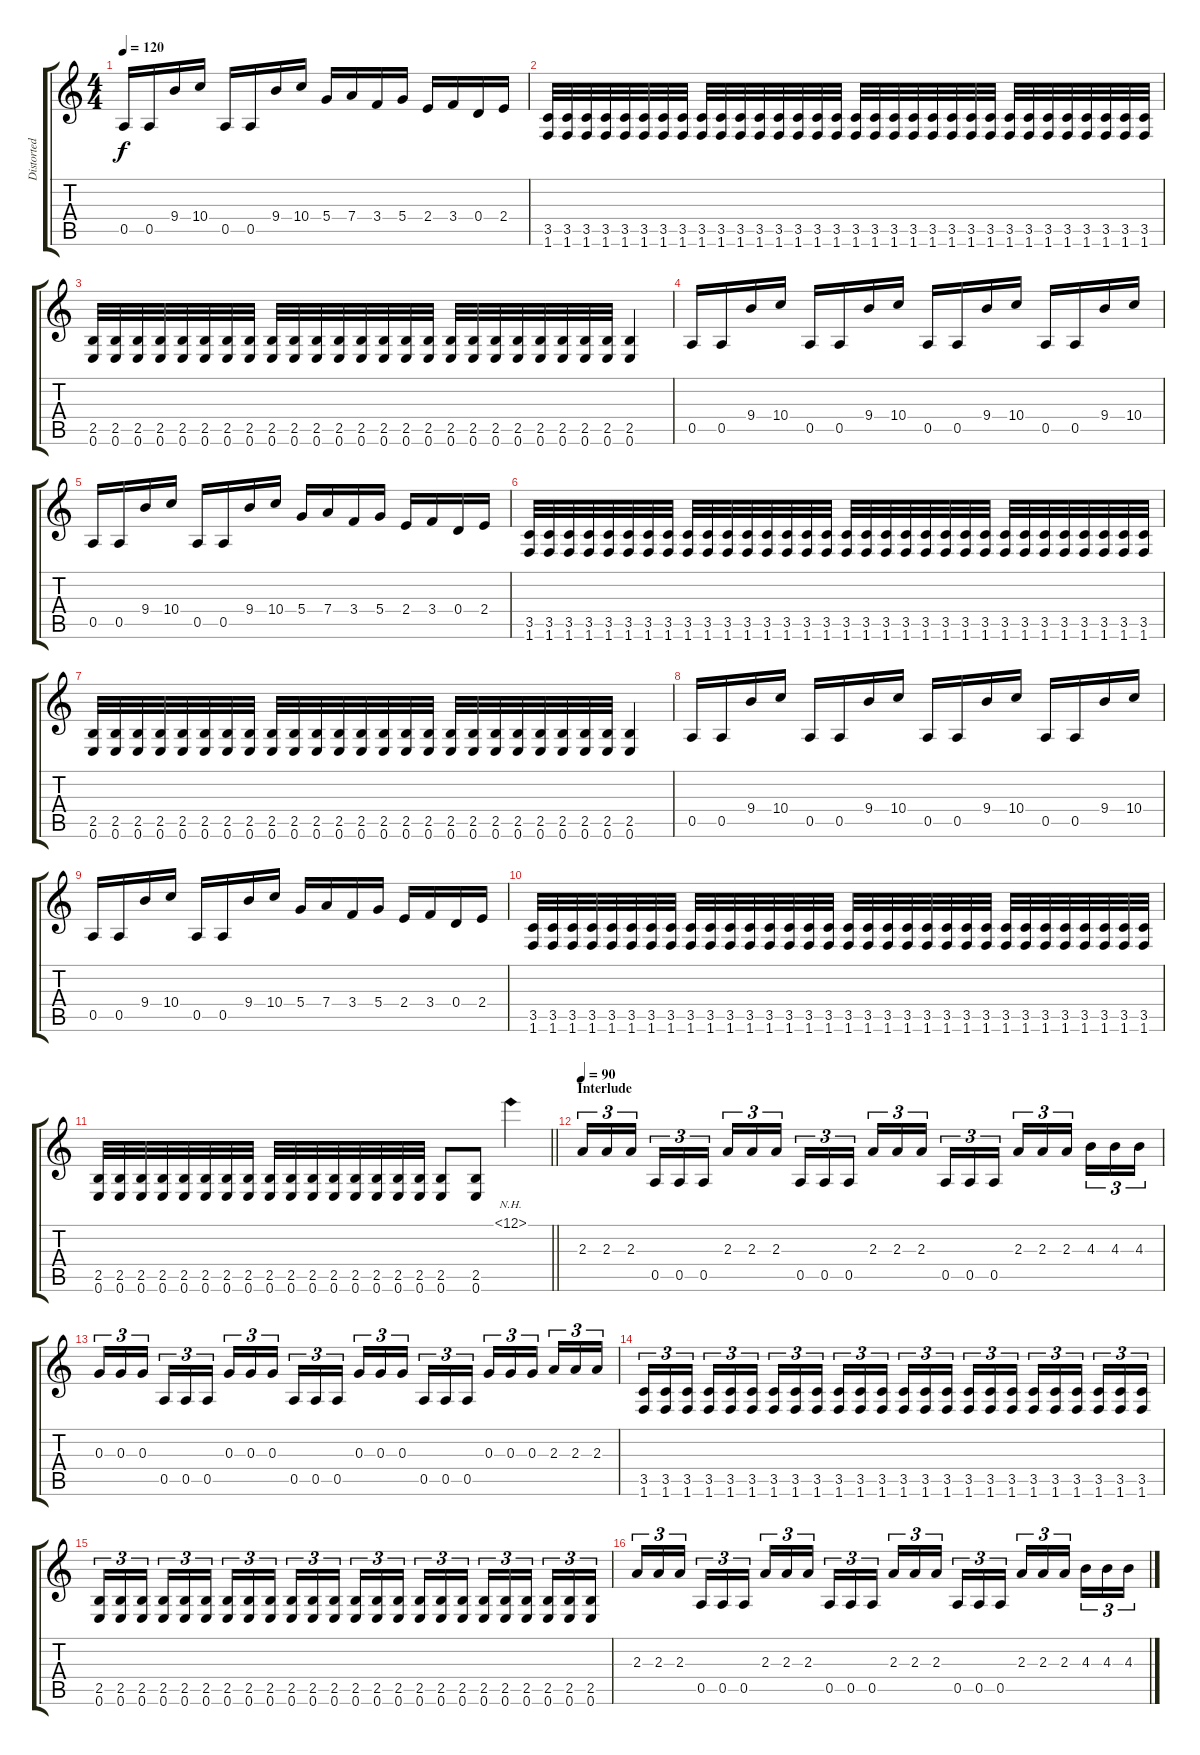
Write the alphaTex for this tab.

\track ("Distorted Rhythm" "Distorted ") {instrument distortionguitar}
\staff {score tabs}
\tuning (E4 B3 G3 D3 A2 E2) {hide}
\ts (4 4)
\tempo 120
\clef g2
\ks c
0.5.16{dy f} 0.5.16 9.4.16 10.4.16 0.5.16 0.5.16 9.4.16 10.4.16 5.4.16 7.4.16 3.4.16 5.4.16 2.4.16 3.4.16 0.4.16 2.4.16 |
(3.5 1.6).32 (3.5 1.6).32 (3.5 1.6).32 (3.5 1.6).32 (3.5 1.6).32 (3.5 1.6).32 (3.5 1.6).32 (3.5 1.6).32 (3.5 1.6).32 (3.5 1.6).32 (3.5 1.6).32 (3.5 1.6).32 (3.5 1.6).32 (3.5 1.6).32 (3.5 1.6).32 (3.5 1.6).32 (3.5 1.6).32 (3.5 1.6).32 (3.5 1.6).32 (3.5 1.6).32 (3.5 1.6).32 (3.5 1.6).32 (3.5 1.6).32 (3.5 1.6).32 (3.5 1.6).32 (3.5 1.6).32 (3.5 1.6).32 (3.5 1.6).32 (3.5 1.6).32 (3.5 1.6).32 (3.5 1.6).32 (3.5 1.6).32 |
(2.5 0.6).32 (2.5 0.6).32 (2.5 0.6).32 (2.5 0.6).32 (2.5 0.6).32 (2.5 0.6).32 (2.5 0.6).32 (2.5 0.6).32 (2.5 0.6).32 (2.5 0.6).32 (2.5 0.6).32 (2.5 0.6).32 (2.5 0.6).32 (2.5 0.6).32 (2.5 0.6).32 (2.5 0.6).32 (2.5 0.6).32 (2.5 0.6).32 (2.5 0.6).32 (2.5 0.6).32 (2.5 0.6).32 (2.5 0.6).32 (2.5 0.6).32 (2.5 0.6).32 (2.5 0.6).4 |
0.5.16 0.5.16 9.4.16 10.4.16 0.5.16 0.5.16 9.4.16 10.4.16 0.5.16 0.5.16 9.4.16 10.4.16 0.5.16 0.5.16 9.4.16 10.4.16 |
0.5.16 0.5.16 9.4.16 10.4.16 0.5.16 0.5.16 9.4.16 10.4.16 5.4.16 7.4.16 3.4.16 5.4.16 2.4.16 3.4.16 0.4.16 2.4.16 |
(3.5 1.6).32 (3.5 1.6).32 (3.5 1.6).32 (3.5 1.6).32 (3.5 1.6).32 (3.5 1.6).32 (3.5 1.6).32 (3.5 1.6).32 (3.5 1.6).32 (3.5 1.6).32 (3.5 1.6).32 (3.5 1.6).32 (3.5 1.6).32 (3.5 1.6).32 (3.5 1.6).32 (3.5 1.6).32 (3.5 1.6).32 (3.5 1.6).32 (3.5 1.6).32 (3.5 1.6).32 (3.5 1.6).32 (3.5 1.6).32 (3.5 1.6).32 (3.5 1.6).32 (3.5 1.6).32 (3.5 1.6).32 (3.5 1.6).32 (3.5 1.6).32 (3.5 1.6).32 (3.5 1.6).32 (3.5 1.6).32 (3.5 1.6).32 |
(2.5 0.6).32 (2.5 0.6).32 (2.5 0.6).32 (2.5 0.6).32 (2.5 0.6).32 (2.5 0.6).32 (2.5 0.6).32 (2.5 0.6).32 (2.5 0.6).32 (2.5 0.6).32 (2.5 0.6).32 (2.5 0.6).32 (2.5 0.6).32 (2.5 0.6).32 (2.5 0.6).32 (2.5 0.6).32 (2.5 0.6).32 (2.5 0.6).32 (2.5 0.6).32 (2.5 0.6).32 (2.5 0.6).32 (2.5 0.6).32 (2.5 0.6).32 (2.5 0.6).32 (2.5 0.6).4 |
0.5.16 0.5.16 9.4.16 10.4.16 0.5.16 0.5.16 9.4.16 10.4.16 0.5.16 0.5.16 9.4.16 10.4.16 0.5.16 0.5.16 9.4.16 10.4.16 |
0.5.16 0.5.16 9.4.16 10.4.16 0.5.16 0.5.16 9.4.16 10.4.16 5.4.16 7.4.16 3.4.16 5.4.16 2.4.16 3.4.16 0.4.16 2.4.16 |
(3.5 1.6).32 (3.5 1.6).32 (3.5 1.6).32 (3.5 1.6).32 (3.5 1.6).32 (3.5 1.6).32 (3.5 1.6).32 (3.5 1.6).32 (3.5 1.6).32 (3.5 1.6).32 (3.5 1.6).32 (3.5 1.6).32 (3.5 1.6).32 (3.5 1.6).32 (3.5 1.6).32 (3.5 1.6).32 (3.5 1.6).32 (3.5 1.6).32 (3.5 1.6).32 (3.5 1.6).32 (3.5 1.6).32 (3.5 1.6).32 (3.5 1.6).32 (3.5 1.6).32 (3.5 1.6).32 (3.5 1.6).32 (3.5 1.6).32 (3.5 1.6).32 (3.5 1.6).32 (3.5 1.6).32 (3.5 1.6).32 (3.5 1.6).32 |
\barLineRight lightlight
(2.5 0.6).32 (2.5 0.6).32 (2.5 0.6).32 (2.5 0.6).32 (2.5 0.6).32 (2.5 0.6).32 (2.5 0.6).32 (2.5 0.6).32 (2.5 0.6).32 (2.5 0.6).32 (2.5 0.6).32 (2.5 0.6).32 (2.5 0.6).32 (2.5 0.6).32 (2.5 0.6).32 (2.5 0.6).32 (2.5 0.6).8 (2.5 0.6).8 12.1{nh}.4 |
\section ("" "Interlude")
\tempo 90
2.3.16{tu (3 2)} 2.3.16{tu (3 2)} 2.3.16{tu (3 2) beam splitsecondary} 0.5.16{tu (3 2)} 0.5.16{tu (3 2)} 0.5.16{tu (3 2)} 2.3.16{tu (3 2)} 2.3.16{tu (3 2)} 2.3.16{tu (3 2) beam splitsecondary} 0.5.16{tu (3 2)} 0.5.16{tu (3 2)} 0.5.16{tu (3 2)} 2.3.16{tu (3 2)} 2.3.16{tu (3 2)} 2.3.16{tu (3 2) beam splitsecondary} 0.5.16{tu (3 2)} 0.5.16{tu (3 2)} 0.5.16{tu (3 2)} 2.3.16{tu (3 2)} 2.3.16{tu (3 2)} 2.3.16{tu (3 2) beam splitsecondary} 4.3.16{tu (3 2)} 4.3.16{tu (3 2)} 4.3.16{tu (3 2)} |
0.3.16{tu (3 2)} 0.3.16{tu (3 2)} 0.3.16{tu (3 2) beam splitsecondary} 0.5.16{tu (3 2)} 0.5.16{tu (3 2)} 0.5.16{tu (3 2)} 0.3.16{tu (3 2)} 0.3.16{tu (3 2)} 0.3.16{tu (3 2) beam splitsecondary} 0.5.16{tu (3 2)} 0.5.16{tu (3 2)} 0.5.16{tu (3 2)} 0.3.16{tu (3 2)} 0.3.16{tu (3 2)} 0.3.16{tu (3 2) beam splitsecondary} 0.5.16{tu (3 2)} 0.5.16{tu (3 2)} 0.5.16{tu (3 2)} 0.3.16{tu (3 2)} 0.3.16{tu (3 2)} 0.3.16{tu (3 2) beam splitsecondary} 2.3.16{tu (3 2)} 2.3.16{tu (3 2)} 2.3.16{tu (3 2)} |
(3.5 1.6).16{tu (3 2)} (3.5 1.6).16{tu (3 2)} (3.5 1.6).16{tu (3 2) beam splitsecondary} (3.5 1.6).16{tu (3 2)} (3.5 1.6).16{tu (3 2)} (3.5 1.6).16{tu (3 2)} (3.5 1.6).16{tu (3 2)} (3.5 1.6).16{tu (3 2)} (3.5 1.6).16{tu (3 2) beam splitsecondary} (3.5 1.6).16{tu (3 2)} (3.5 1.6).16{tu (3 2)} (3.5 1.6).16{tu (3 2)} (3.5 1.6).16{tu (3 2)} (3.5 1.6).16{tu (3 2)} (3.5 1.6).16{tu (3 2) beam splitsecondary} (3.5 1.6).16{tu (3 2)} (3.5 1.6).16{tu (3 2)} (3.5 1.6).16{tu (3 2)} (3.5 1.6).16{tu (3 2)} (3.5 1.6).16{tu (3 2)} (3.5 1.6).16{tu (3 2) beam splitsecondary} (3.5 1.6).16{tu (3 2)} (3.5 1.6).16{tu (3 2)} (3.5 1.6).16{tu (3 2)} |
(2.5 0.6).16{tu (3 2)} (2.5 0.6).16{tu (3 2)} (2.5 0.6).16{tu (3 2) beam splitsecondary} (2.5 0.6).16{tu (3 2)} (2.5 0.6).16{tu (3 2)} (2.5 0.6).16{tu (3 2)} (2.5 0.6).16{tu (3 2)} (2.5 0.6).16{tu (3 2)} (2.5 0.6).16{tu (3 2) beam splitsecondary} (2.5 0.6).16{tu (3 2)} (2.5 0.6).16{tu (3 2)} (2.5 0.6).16{tu (3 2)} (2.5 0.6).16{tu (3 2)} (2.5 0.6).16{tu (3 2)} (2.5 0.6).16{tu (3 2) beam splitsecondary} (2.5 0.6).16{tu (3 2)} (2.5 0.6).16{tu (3 2)} (2.5 0.6).16{tu (3 2)} (2.5 0.6).16{tu (3 2)} (2.5 0.6).16{tu (3 2)} (2.5 0.6).16{tu (3 2) beam splitsecondary} (2.5 0.6).16{tu (3 2)} (2.5 0.6).16{tu (3 2)} (2.5 0.6).16{tu (3 2)} |
2.3.16{tu (3 2)} 2.3.16{tu (3 2)} 2.3.16{tu (3 2) beam splitsecondary} 0.5.16{tu (3 2)} 0.5.16{tu (3 2)} 0.5.16{tu (3 2)} 2.3.16{tu (3 2)} 2.3.16{tu (3 2)} 2.3.16{tu (3 2) beam splitsecondary} 0.5.16{tu (3 2)} 0.5.16{tu (3 2)} 0.5.16{tu (3 2)} 2.3.16{tu (3 2)} 2.3.16{tu (3 2)} 2.3.16{tu (3 2) beam splitsecondary} 0.5.16{tu (3 2)} 0.5.16{tu (3 2)} 0.5.16{tu (3 2)} 2.3.16{tu (3 2)} 2.3.16{tu (3 2)} 2.3.16{tu (3 2) beam splitsecondary} 4.3.16{tu (3 2)} 4.3.16{tu (3 2)} 4.3.16{tu (3 2)}
